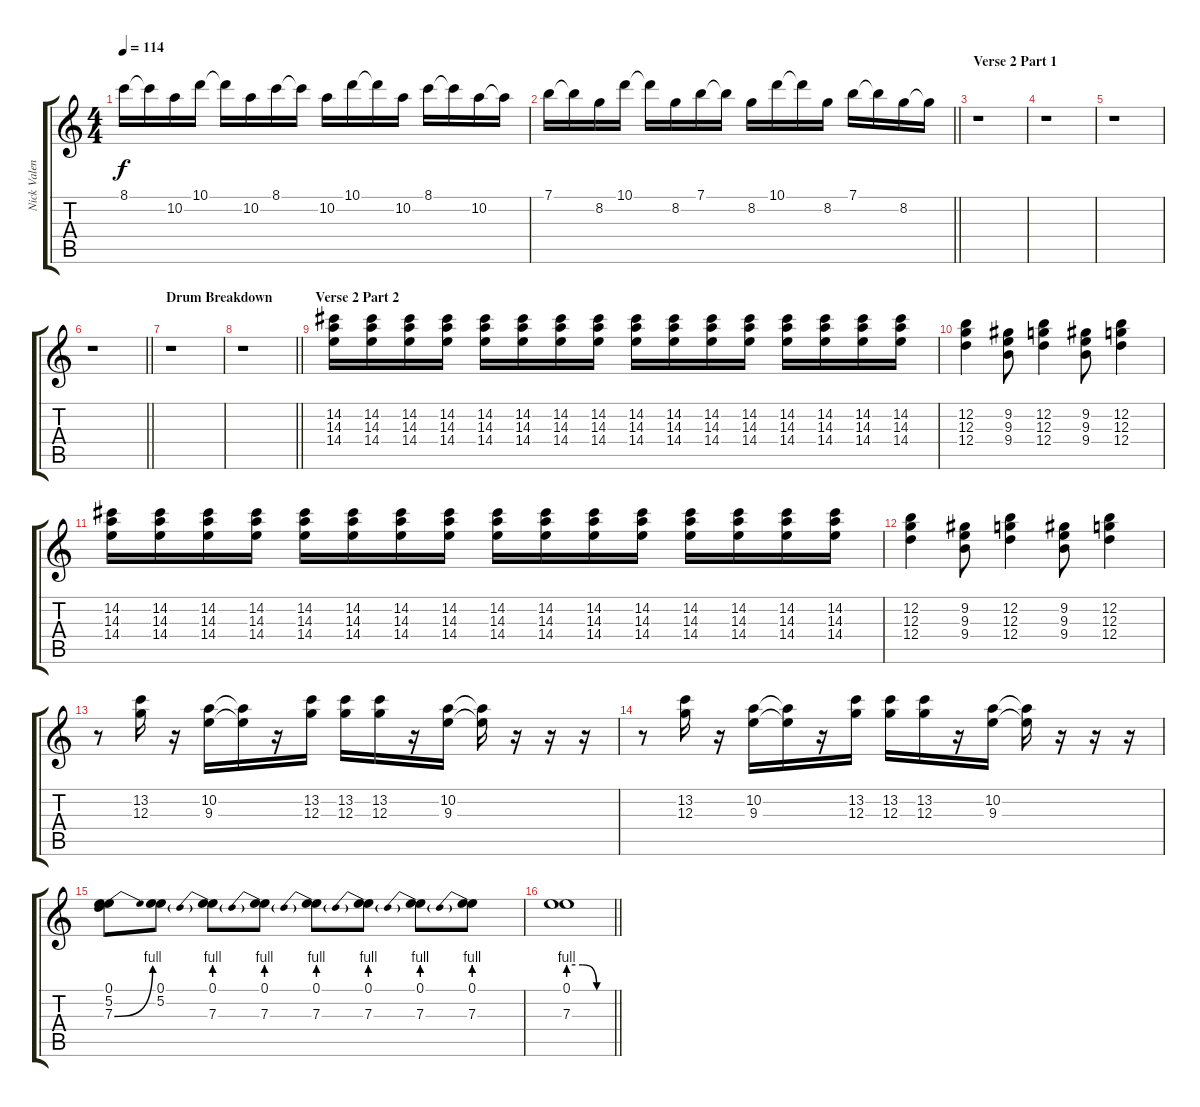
\track ("Nick Valensi" "Nick Valen") {instrument overdrivenguitar}
\staff {score tabs}
\tuning (E4 B3 G3 D3 A2 E2) {hide}
\ts (4 4)
\tempo 114
\clef g2
\ks c
8.1.16{dy f} 8.1{t}.16 10.2.16 10.1.16 10.1{t}.16 10.2.16 8.1.16 8.1{t}.16 10.2.16 10.1.16 10.1{t}.16 10.2.16 8.1.16 8.1{t}.16 10.2.16 10.2{t}.16 |
\barLineRight lightlight
7.1.16 7.1{t}.16 8.2.16 10.1.16 10.1{t}.16 8.2.16 7.1.16 7.1{t}.16 8.2.16 10.1.16 10.1{t}.16 8.2.16 7.1.16 7.1{t}.16 8.2.16 8.2{t}.16 |
\section ("" "Verse 2 Part 1")
r.1 |
r.1 |
r.1 |
\barLineRight lightlight
r.1 |
\section ("" "Drum Breakdown")
r.1 |
\barLineRight lightlight
r.1 |
\section ("" "Verse 2 Part 2")
(14.2 14.3 14.4).16 (14.2 14.3 14.4).16 (14.2 14.3 14.4).16 (14.2 14.3 14.4).16 (14.2 14.3 14.4).16 (14.2 14.3 14.4).16 (14.2 14.3 14.4).16 (14.2 14.3 14.4).16 (14.2 14.3 14.4).16 (14.2 14.3 14.4).16 (14.2 14.3 14.4).16 (14.2 14.3 14.4).16 (14.2 14.3 14.4).16 (14.2 14.3 14.4).16 (14.2 14.3 14.4).16 (14.2 14.3 14.4).16 |
(12.2 12.3 12.4).4 (9.2 9.3 9.4).8 (12.2 12.3 12.4).4 (9.2 9.3 9.4).8 (12.2 12.3 12.4).4 |
(14.2 14.3 14.4).16 (14.2 14.3 14.4).16 (14.2 14.3 14.4).16 (14.2 14.3 14.4).16 (14.2 14.3 14.4).16 (14.2 14.3 14.4).16 (14.2 14.3 14.4).16 (14.2 14.3 14.4).16 (14.2 14.3 14.4).16 (14.2 14.3 14.4).16 (14.2 14.3 14.4).16 (14.2 14.3 14.4).16 (14.2 14.3 14.4).16 (14.2 14.3 14.4).16 (14.2 14.3 14.4).16 (14.2 14.3 14.4).16 |
(12.2 12.3 12.4).4 (9.2 9.3 9.4).8 (12.2 12.3 12.4).4 (9.2 9.3 9.4).8 (12.2 12.3 12.4).4 |
r.8 (13.2 12.3).16 r.16 (10.2 9.3).16 (10.2{t} 9.3{t}).16 r.16 (13.2 12.3).16 (13.2 12.3).16 (13.2 12.3).16 r.16 (10.2 9.3).16 (10.2{t} 9.3{t}).16 r.16 r.16 r.16 |
r.8 (13.2 12.3).16 r.16 (10.2 9.3).16 (10.2{t} 9.3{t}).16 r.16 (13.2 12.3).16 (13.2 12.3).16 (13.2 12.3).16 r.16 (10.2 9.3).16 (10.2{t} 9.3{t}).16 r.16 r.16 r.16 |
(0.1 5.2 7.3{be (bend 0 0 60 4)}).8 (0.1 5.2).8 (0.1 7.3{be (prebend 0 4 60 4)}).8 (0.1 7.3{be (prebend 0 4 60 4)}).8 (0.1 7.3{be (prebend 0 4 60 4)}).8 (0.1 7.3{be (prebend 0 4 60 4)}).8 (0.1 7.3{be (prebend 0 4 60 4)}).8 (0.1 7.3{be (prebend 0 4 60 4)}).8 |
\barLineRight lightlight
(0.1 7.3{be (custom 0 4 20 4 40 0 60 0)}).1
